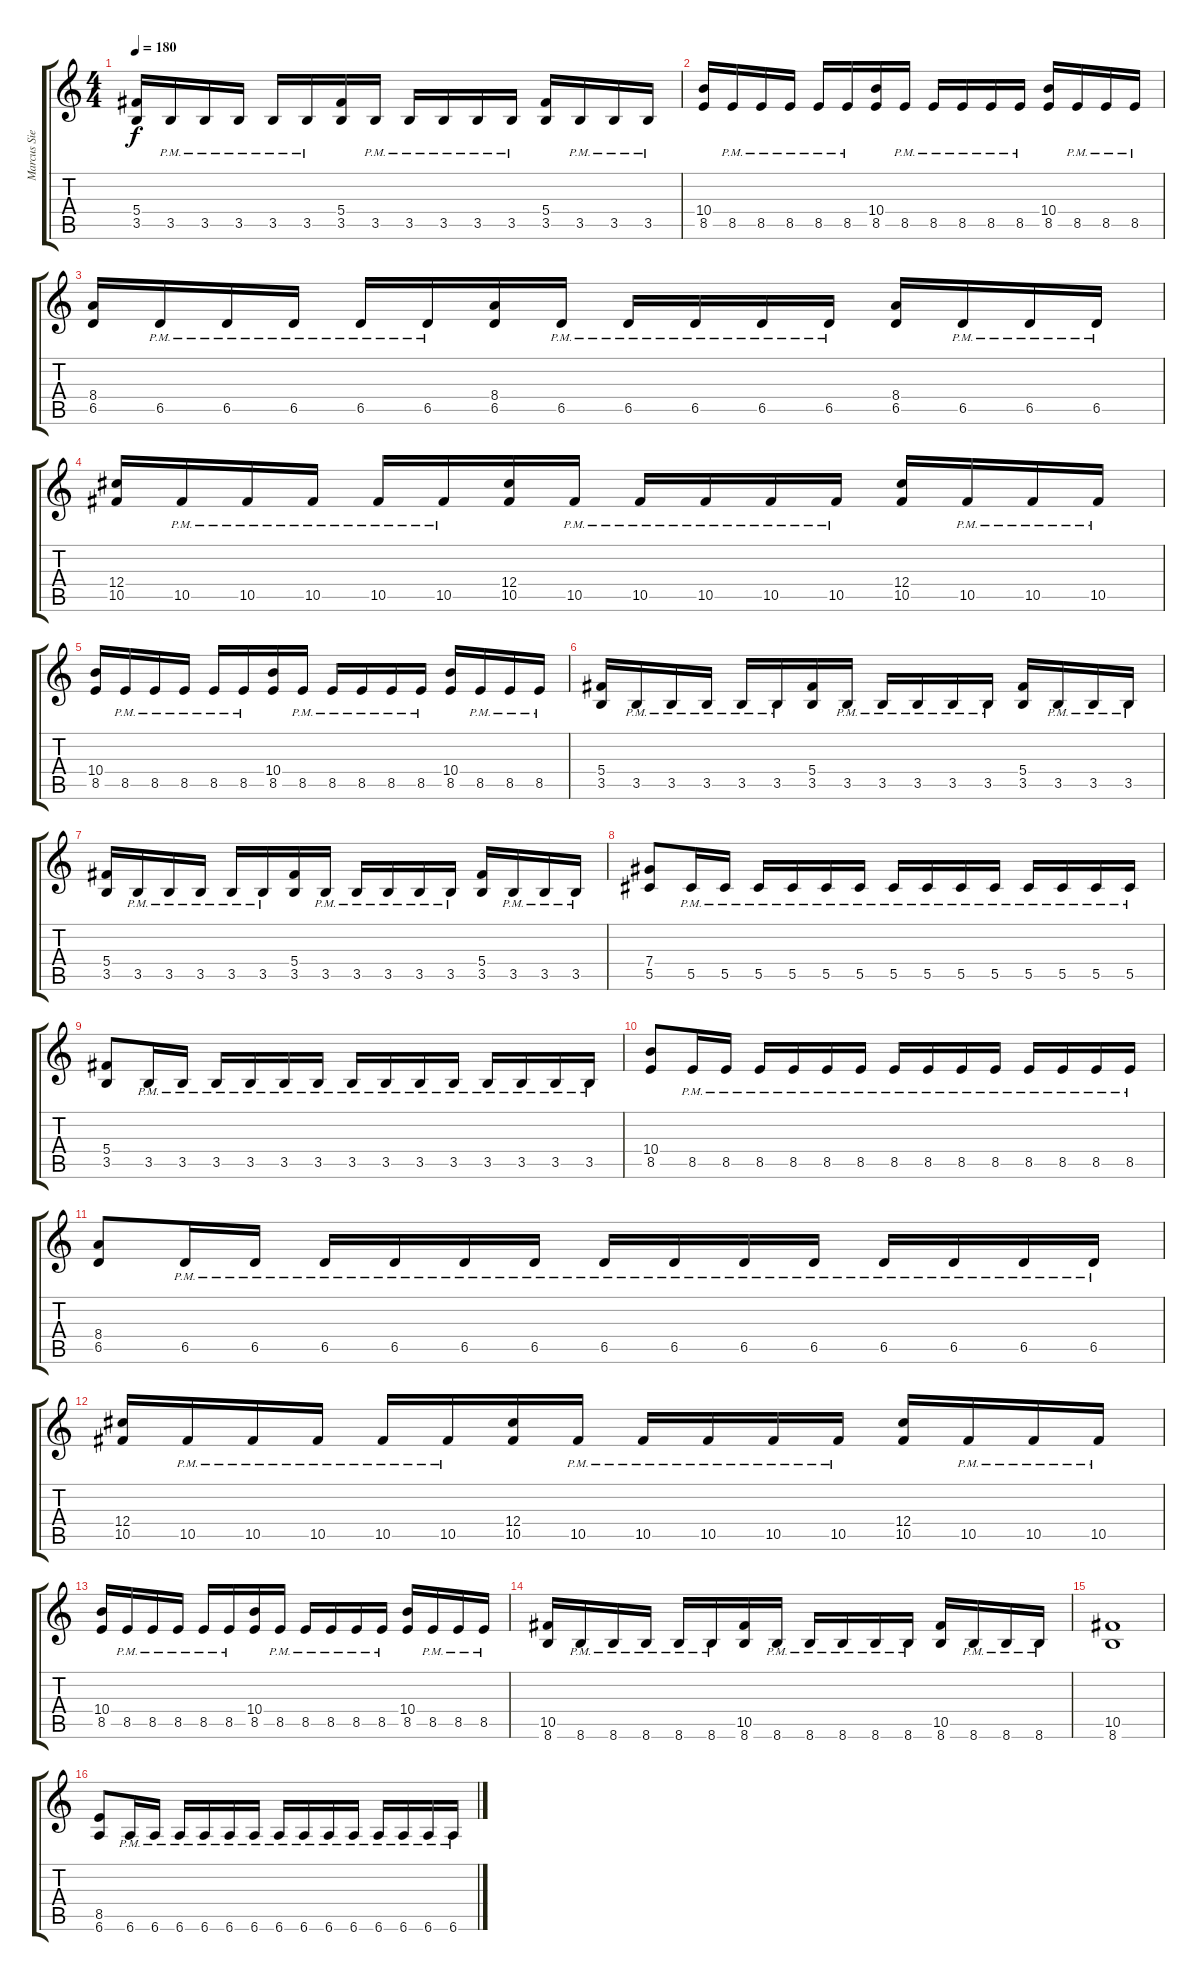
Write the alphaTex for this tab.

\track ("Marcus Siepen" "Marcus Sie") {instrument distortionguitar}
\staff {score tabs}
\tuning (Eb4 Bb3 Gb3 Db3 Ab2 Eb2) {hide}
\ts (4 4)
\tempo 180
\clef g2
\ks c
(5.4 3.5).16{dy f} 3.5{pm}.16 3.5{pm}.16 3.5{pm}.16 3.5{pm}.16 3.5{pm}.16 (5.4 3.5).16 3.5{pm}.16 3.5{pm}.16 3.5{pm}.16 3.5{pm}.16 3.5{pm}.16 (5.4 3.5).16 3.5{pm}.16 3.5{pm}.16 3.5{pm}.16 |
(10.4 8.5).16 8.5{pm}.16 8.5{pm}.16 8.5{pm}.16 8.5{pm}.16 8.5{pm}.16 (10.4 8.5).16 8.5{pm}.16 8.5{pm}.16 8.5{pm}.16 8.5{pm}.16 8.5{pm}.16 (10.4 8.5).16 8.5{pm}.16 8.5{pm}.16 8.5{pm}.16 |
(8.4 6.5).16 6.5{pm}.16 6.5{pm}.16 6.5{pm}.16 6.5{pm}.16 6.5{pm}.16 (8.4 6.5).16 6.5{pm}.16 6.5{pm}.16 6.5{pm}.16 6.5{pm}.16 6.5{pm}.16 (8.4 6.5).16 6.5{pm}.16 6.5{pm}.16 6.5{pm}.16 |
(12.4 10.5).16 10.5{pm}.16 10.5{pm}.16 10.5{pm}.16 10.5{pm}.16 10.5{pm}.16 (12.4 10.5).16 10.5{pm}.16 10.5{pm}.16 10.5{pm}.16 10.5{pm}.16 10.5{pm}.16 (12.4 10.5).16 10.5{pm}.16 10.5{pm}.16 10.5{pm}.16 |
(10.4 8.5).16 8.5{pm}.16 8.5{pm}.16 8.5{pm}.16 8.5{pm}.16 8.5{pm}.16 (10.4 8.5).16 8.5{pm}.16 8.5{pm}.16 8.5{pm}.16 8.5{pm}.16 8.5{pm}.16 (10.4 8.5).16 8.5{pm}.16 8.5{pm}.16 8.5{pm}.16 |
(5.4 3.5).16 3.5{pm}.16 3.5{pm}.16 3.5{pm}.16 3.5{pm}.16 3.5{pm}.16 (5.4 3.5).16 3.5{pm}.16 3.5{pm}.16 3.5{pm}.16 3.5{pm}.16 3.5{pm}.16 (5.4 3.5).16 3.5{pm}.16 3.5{pm}.16 3.5{pm}.16 |
(5.4 3.5).16 3.5{pm}.16 3.5{pm}.16 3.5{pm}.16 3.5{pm}.16 3.5{pm}.16 (5.4 3.5).16 3.5{pm}.16 3.5{pm}.16 3.5{pm}.16 3.5{pm}.16 3.5{pm}.16 (5.4 3.5).16 3.5{pm}.16 3.5{pm}.16 3.5{pm}.16 |
(7.4 5.5).8 5.5{pm}.16 5.5{pm}.16 5.5{pm}.16 5.5{pm}.16 5.5{pm}.16 5.5{pm}.16 5.5{pm}.16 5.5{pm}.16 5.5{pm}.16 5.5{pm}.16 5.5{pm}.16 5.5{pm}.16 5.5{pm}.16 5.5{pm}.16 |
(5.4 3.5).8 3.5{pm}.16 3.5{pm}.16 3.5{pm}.16 3.5{pm}.16 3.5{pm}.16 3.5{pm}.16 3.5{pm}.16 3.5{pm}.16 3.5{pm}.16 3.5{pm}.16 3.5{pm}.16 3.5{pm}.16 3.5{pm}.16 3.5{pm}.16 |
(10.4 8.5).8 8.5{pm}.16 8.5{pm}.16 8.5{pm}.16 8.5{pm}.16 8.5{pm}.16 8.5{pm}.16 8.5{pm}.16 8.5{pm}.16 8.5{pm}.16 8.5{pm}.16 8.5{pm}.16 8.5{pm}.16 8.5{pm}.16 8.5{pm}.16 |
(8.4 6.5).8 6.5{pm}.16 6.5{pm}.16 6.5{pm}.16 6.5{pm}.16 6.5{pm}.16 6.5{pm}.16 6.5{pm}.16 6.5{pm}.16 6.5{pm}.16 6.5{pm}.16 6.5{pm}.16 6.5{pm}.16 6.5{pm}.16 6.5{pm}.16 |
(12.4 10.5).16 10.5{pm}.16 10.5{pm}.16 10.5{pm}.16 10.5{pm}.16 10.5{pm}.16 (12.4 10.5).16 10.5{pm}.16 10.5{pm}.16 10.5{pm}.16 10.5{pm}.16 10.5{pm}.16 (12.4 10.5).16 10.5{pm}.16 10.5{pm}.16 10.5{pm}.16 |
(10.4 8.5).16 8.5{pm}.16 8.5{pm}.16 8.5{pm}.16 8.5{pm}.16 8.5{pm}.16 (10.4 8.5).16 8.5{pm}.16 8.5{pm}.16 8.5{pm}.16 8.5{pm}.16 8.5{pm}.16 (10.4 8.5).16 8.5{pm}.16 8.5{pm}.16 8.5{pm}.16 |
(10.5 8.6).16 8.6{pm}.16 8.6{pm}.16 8.6{pm}.16 8.6{pm}.16 8.6{pm}.16 (10.5 8.6).16 8.6{pm}.16 8.6{pm}.16 8.6{pm}.16 8.6{pm}.16 8.6{pm}.16 (10.5 8.6).16 8.6{pm}.16 8.6{pm}.16 8.6{pm}.16 |
(10.5 8.6).1 |
(8.5 6.6).8 6.6{pm}.16 6.6{pm}.16 6.6{pm}.16 6.6{pm}.16 6.6{pm}.16 6.6{pm}.16 6.6{pm}.16 6.6{pm}.16 6.6{pm}.16 6.6{pm}.16 6.6{pm}.16 6.6{pm}.16 6.6{pm}.16 6.6{pm}.16
